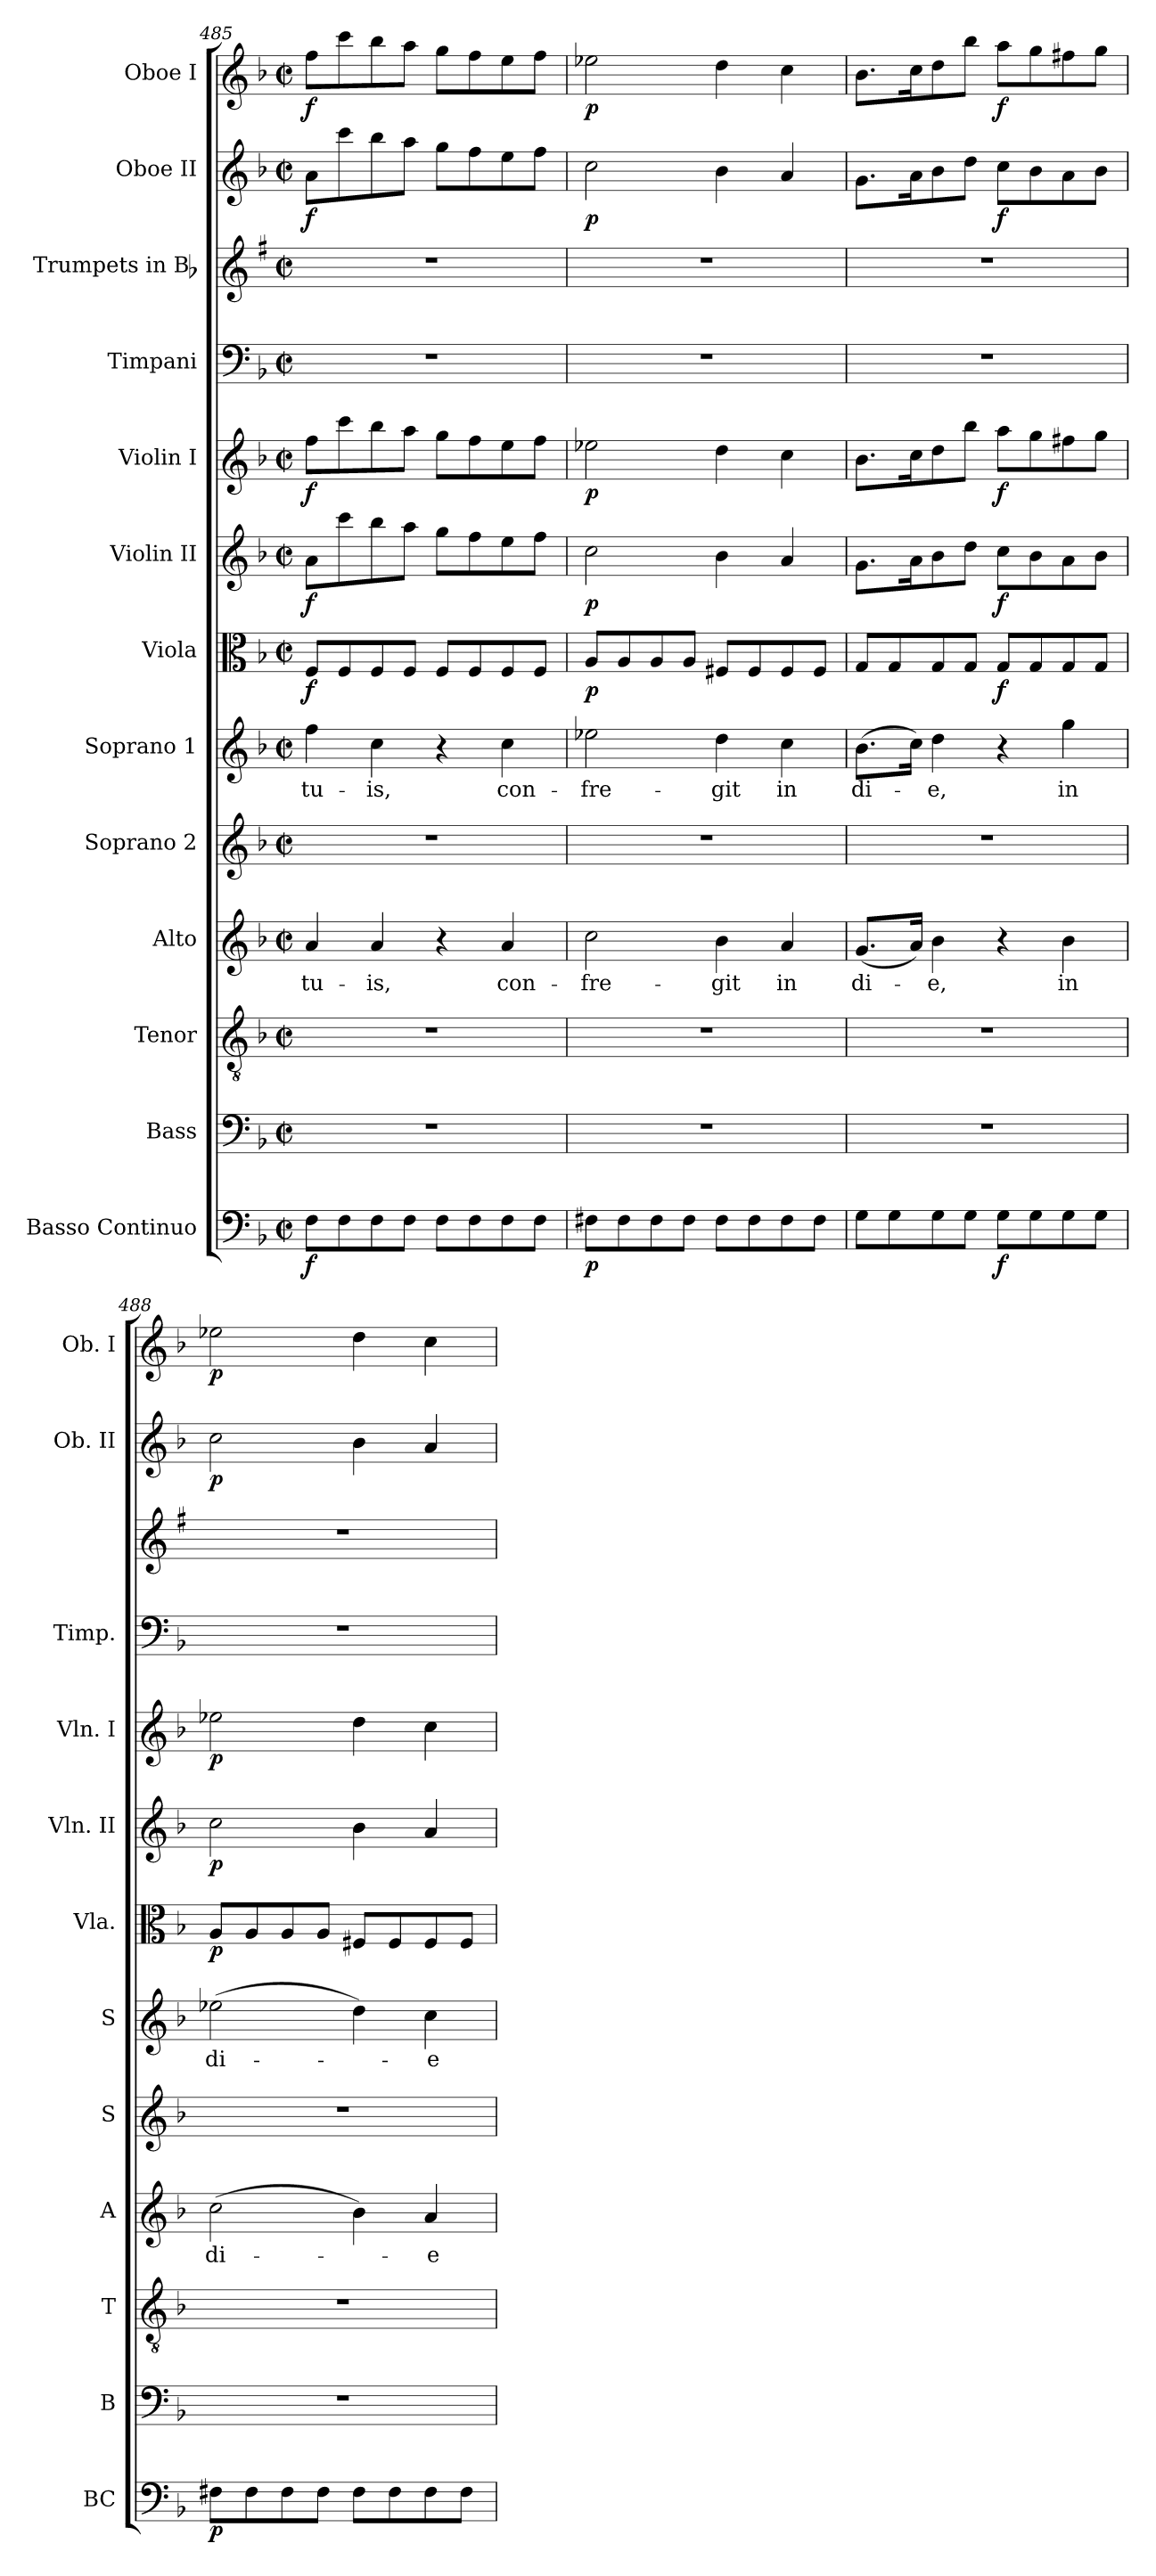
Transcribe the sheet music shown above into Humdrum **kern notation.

**kern	**dynam	**kern	**kern	**kern	**text	**kern	**kern	**text	**kern	**dynam	**kern	**dynam	**kern	**dynam	**kern	**kern	**kern	**dynam	**kern	**dynam
*part13	*part13	*part12	*part11	*part10	*part10	*part9	*part8	*part8	*part7	*part7	*part6	*part6	*part5	*part5	*part4	*part3	*part2	*part2	*part1	*part1
*staff13	*staff13	*staff12	*staff11	*staff10	*staff10	*staff9	*staff8	*staff8	*staff7	*staff7	*staff6	*staff6	*staff5	*staff5	*staff4	*staff3	*staff2	*staff2	*staff1	*staff1
*I"Basso Continuo	*	*I"Bass	*I"Tenor	*I"Alto	*	*I"Soprano 2	*I"Soprano 1	*	*I"Viola	*	*I"Violin II	*	*I"Violin I	*	*I"Timpani	*I"Trumpets in Bb	*I"Oboe II	*	*I"Oboe I	*
*I'BC	*	*I'B	*I'T	*I'A	*	*I'S	*I'S	*	*I'Vla.	*	*I'Vln. II	*	*I'Vln. I	*	*I'Timp.	*	*I'Ob. II	*	*I'Ob. I	*
*clefF4	*	*clefF4	*clefGv2	*clefG2	*	*clefG2	*clefG2	*	*clefC3	*	*clefG2	*	*clefG2	*	*clefF4	*clefG2	*clefG2	*	*clefG2	*
*	*	*	*	*	*	*	*	*	*	*	*	*	*	*	*	*ITrd1c2	*	*	*	*
*k[b-]	*	*k[b-]	*k[b-]	*k[b-]	*	*k[b-]	*k[b-]	*	*k[b-]	*	*k[b-]	*	*k[b-]	*	*k[b-]	*k[b-]	*k[b-]	*	*k[b-]	*
*F:	*	*F:	*F:	*F:	*	*F:	*F:	*	*F:	*	*F:	*	*F:	*	*F:	*F:	*F:	*	*F:	*
*M2/2	*	*M2/2	*M2/2	*M2/2	*	*M2/2	*M2/2	*	*M2/2	*	*M2/2	*	*M2/2	*	*M2/2	*M2/2	*M2/2	*	*M2/2	*
*met(c|)	*	*met(c|)	*met(c|)	*met(c|)	*	*met(c|)	*met(c|)	*	*met(c|)	*	*met(c|)	*	*met(c|)	*	*met(c|)	*met(c|)	*met(c|)	*	*met(c|)	*
=485	=485	=485	=485	=485	=485	=485	=485	=485	=485	=485	=485	=485	=485	=485	=485	=485	=485	=485	=485	=485
!	!LO:DY:b	!	!	!	!LO:LY:b	!	!	!LO:LY:b	!	!LO:DY:b	!	!LO:DY:b	!	!LO:DY:b	!	!	!	!LO:DY:b	!	!LO:DY:b
8F\L	f	1r	1r	4a/	tu-	1r	4ff\	tu-	8F/L	f	8a\L	f	8ff\L	f	1r	1r	8a\L	f	8ff\L	f
8F\	.	.	.	.	.	.	.	.	8F/	.	8ccc\	.	8ccc\	.	.	.	8ccc\	.	8ccc\	.
!	!	!	!	!	!LO:LY:b	!	!	!LO:LY:b	!	!	!	!	!	!	!	!	!	!	!	!
8F\	.	.	.	4a/	-is,	.	4cc\	-is,	8F/	.	8bb-\	.	8bb-\	.	.	.	8bb-\	.	8bb-\	.
8F\J	.	.	.	.	.	.	.	.	8F/J	.	8aa\J	.	8aa\J	.	.	.	8aa\J	.	8aa\J	.
8F\L	.	.	.	4r	.	.	4r	.	8F/L	.	8gg\L	.	8gg\L	.	.	.	8gg\L	.	8gg\L	.
8F\	.	.	.	.	.	.	.	.	8F/	.	8ff\	.	8ff\	.	.	.	8ff\	.	8ff\	.
!	!	!	!	!	!LO:LY:b	!	!	!LO:LY:b	!	!	!	!	!	!	!	!	!	!	!	!
8F\	.	.	.	4a/	con-	.	4cc\	con-	8F/	.	8ee\	.	8ee\	.	.	.	8ee\	.	8ee\	.
8F\J	.	.	.	.	.	.	.	.	8F/J	.	8ff\J	.	8ff\J	.	.	.	8ff\J	.	8ff\J	.
=486	=486	=486	=486	=486	=486	=486	=486	=486	=486	=486	=486	=486	=486	=486	=486	=486	=486	=486	=486	=486
!	!LO:DY:b	!	!	!	!LO:LY:b	!	!	!LO:LY:b	!	!LO:DY:b	!	!LO:DY:b	!	!LO:DY:b	!	!	!	!LO:DY:b	!	!LO:DY:b
8F#X\L	p	1r	1r	2cc\	-fre-	1r	2ee-X\	-fre-	8A/L	p	2cc\	p	2ee-X\	p	1r	1r	2cc\	p	2ee-X\	p
8F#\	.	.	.	.	.	.	.	.	8A/	.	.	.	.	.	.	.	.	.	.	.
8F#\	.	.	.	.	.	.	.	.	8A/	.	.	.	.	.	.	.	.	.	.	.
8F#\J	.	.	.	.	.	.	.	.	8A/J	.	.	.	.	.	.	.	.	.	.	.
!	!	!	!	!	!LO:LY:b	!	!	!LO:LY:b	!	!	!	!	!	!	!	!	!	!	!	!
8F#\L	.	.	.	4b-\	-git	.	4dd\	-git	8F#X/L	.	4b-\	.	4dd\	.	.	.	4b-\	.	4dd\	.
8F#\	.	.	.	.	.	.	.	.	8F#/	.	.	.	.	.	.	.	.	.	.	.
!	!	!	!	!	!LO:LY:b	!	!	!LO:LY:b	!	!	!	!	!	!	!	!	!	!	!	!
8F#\	.	.	.	4a/	in	.	4cc\	in	8F#/	.	4a/	.	4cc\	.	.	.	4a/	.	4cc\	.
8F#\J	.	.	.	.	.	.	.	.	8F#/J	.	.	.	.	.	.	.	.	.	.	.
=487	=487	=487	=487	=487	=487	=487	=487	=487	=487	=487	=487	=487	=487	=487	=487	=487	=487	=487	=487	=487
!	!	!	!	!	!LO:LY:b	!	!	!LO:LY:b	!	!	!	!	!	!	!	!	!	!	!	!
8G\L	.	1r	1r	(<8.g/L	di-	1r	(8.b-\L	di-	8G/L	.	8.g\L	.	8.b-\L	.	1r	1r	8.g\L	.	8.b-\L	.
8G\	.	.	.	.	.	.	.	.	8G/	.	.	.	.	.	.	.	.	.	.	.
.	.	.	.	16a/Jk)	.	.	16cc\Jk)	.	.	.	16a\k	.	16cc\k	.	.	.	16a\k	.	16cc\k	.
!	!	!	!	!	!LO:LY:b	!	!	!LO:LY:b	!	!	!	!	!	!	!	!	!	!	!	!
8G\	.	.	.	4b-\	-e,	.	4dd\	-e,	8G/	.	8b-\	.	8dd\	.	.	.	8b-\	.	8dd\	.
8G\J	.	.	.	.	.	.	.	.	8G/J	.	8dd\J	.	8bb-\J	.	.	.	8dd\J	.	8bb-\J	.
!	!LO:DY:b	!	!	!	!	!	!	!	!	!LO:DY:b	!	!LO:DY:b	!	!LO:DY:b	!	!	!	!LO:DY:b	!	!LO:DY:b
8G\L	f	.	.	4r	.	.	4r	.	8G/L	f	8cc\L	f	8aa\L	f	.	.	8cc\L	f	8aa\L	f
8G\	.	.	.	.	.	.	.	.	8G/	.	8b-\	.	8gg\	.	.	.	8b-\	.	8gg\	.
!	!	!	!	!	!LO:LY:b	!	!	!LO:LY:b	!	!	!	!	!	!	!	!	!	!	!	!
8G\	.	.	.	4b-\	in	.	4gg\	in	8G/	.	8a\	.	8ff#X\	.	.	.	8a\	.	8ff#X\	.
8G\J	.	.	.	.	.	.	.	.	8G/J	.	8b-\J	.	8gg\J	.	.	.	8b-\J	.	8gg\J	.
!!LO:PB:g=z
=488	=488	=488	=488	=488	=488	=488	=488	=488	=488	=488	=488	=488	=488	=488	=488	=488	=488	=488	=488	=488
!	!LO:DY:b	!	!	!	!LO:LY:b	!	!	!LO:LY:b	!	!LO:DY:b	!	!LO:DY:b	!	!LO:DY:b	!	!	!	!LO:DY:b	!	!LO:DY:b
8F#X\L	p	1r	1r	(2cc\	di-	1r	(2ee-X\	di-	8A/L	p	2cc\	p	2ee-X\	p	1r	1r	2cc\	p	2ee-X\	p
8F#\	.	.	.	.	.	.	.	.	8A/	.	.	.	.	.	.	.	.	.	.	.
8F#\	.	.	.	.	.	.	.	.	8A/	.	.	.	.	.	.	.	.	.	.	.
8F#\J	.	.	.	.	.	.	.	.	8A/J	.	.	.	.	.	.	.	.	.	.	.
8F#\L	.	.	.	4b-\)	.	.	4dd\)	.	8F#X/L	.	4b-\	.	4dd\	.	.	.	4b-\	.	4dd\	.
8F#\	.	.	.	.	.	.	.	.	8F#/	.	.	.	.	.	.	.	.	.	.	.
!	!	!	!	!	!LO:LY:b	!	!	!LO:LY:b	!	!	!	!	!	!	!	!	!	!	!	!
8F#\	.	.	.	4a/	-e	.	4cc\	-e	8F#/	.	4a/	.	4cc\	.	.	.	4a/	.	4cc\	.
8F#\J	.	.	.	.	.	.	.	.	8F#/J	.	.	.	.	.	.	.	.	.	.	.
=	=	=	=	=	=	=	=	=	=	=	=	=	=	=	=	=	=	=	=	=
*-	*-	*-	*-	*-	*-	*-	*-	*-	*-	*-	*-	*-	*-	*-	*-	*-	*-	*-	*-	*-
